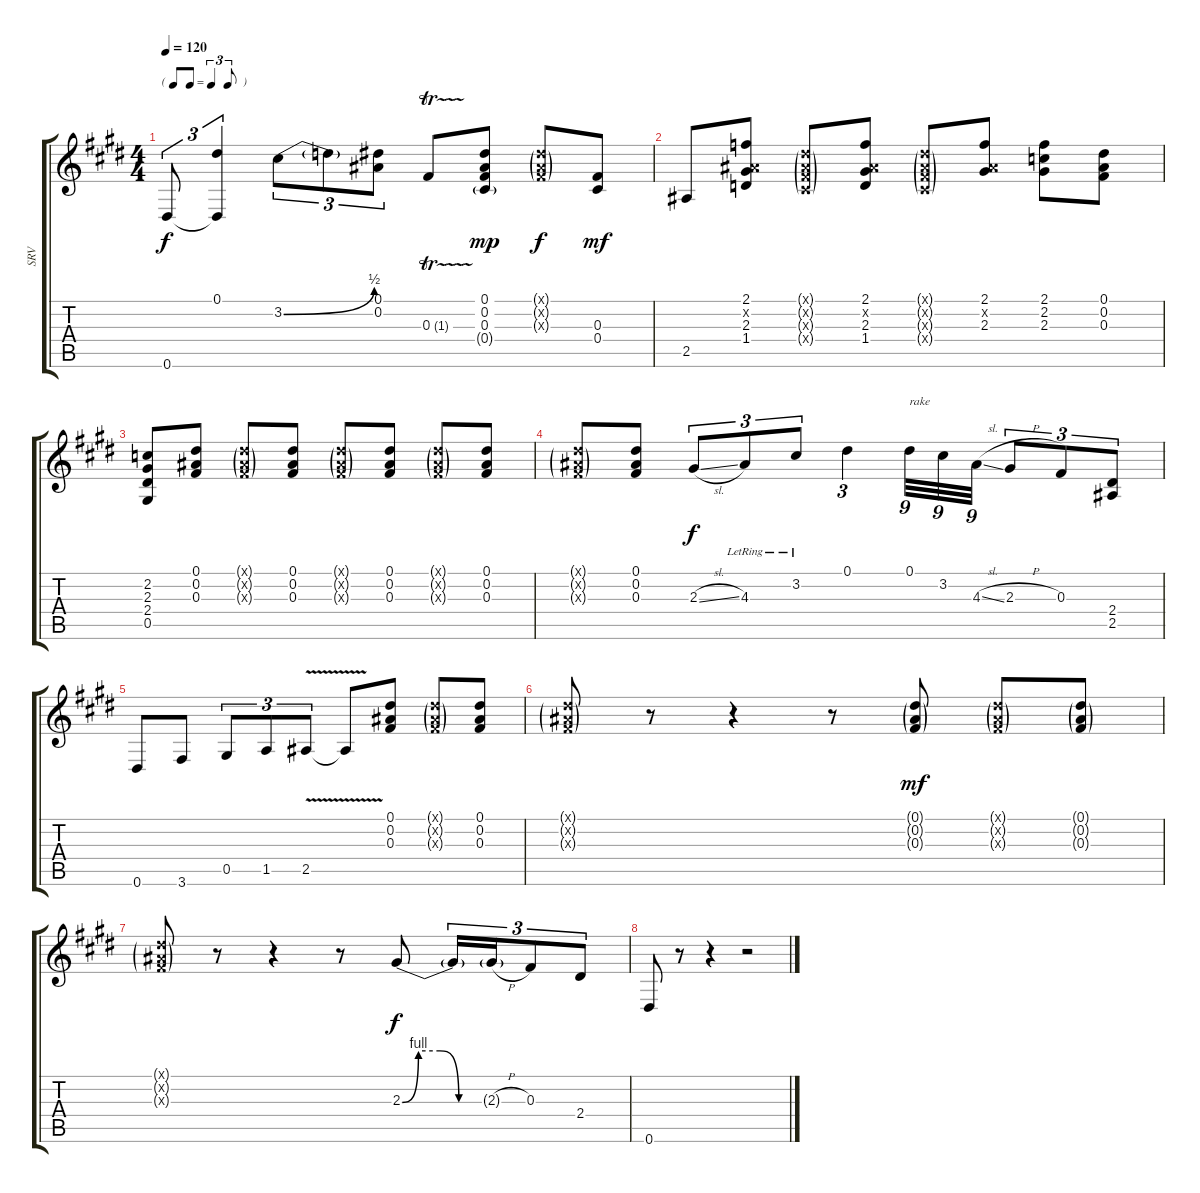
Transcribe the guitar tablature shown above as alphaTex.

\track ("SRV" "SRV") {instrument overdrivenguitar}
\staff {score tabs}
\tuning (Eb4 Bb3 Gb3 Db3 Ab2 Eb2) {hide}
\ts (4 4)
\tf triplet8th
\tempo 120
\clef g2
\ks e
0.6.8{tu (3 2) dy f} (0.1 0.6{t}).4{tu (3 2)} 3.2{be (bend 0 0 60 2)}.8{tu (3 2)} 3.2{t}.8{tu (3 2)} (0.1 0.2).8{tu (3 2)} 0.3{tr (1 16)}.8 (0.1 0.2 0.3 0.4{g}).8{dy mp} (0.1{g x} 0.2{g x} 0.3{g x}).8{dy f} (0.3 0.4).8{dy mf} |
2.5.8 (2.1 0.2{x} 2.3 1.4).8 (0.1{g x} 0.2{g x} 0.3{g x} 0.4{g x}).8 (2.1 0.2{x} 2.3 1.4).8 (0.1{g x} 0.2{g x} 0.3{g x} 0.4{g x}).8 (2.1 0.2{x} 2.3).8 (2.1 2.2 2.3).8 (0.1 0.2 0.3).8 |
(2.2 2.3 2.4 0.5).8 (0.1 0.2 0.3).8 (0.1{g x} 0.2{g x} 0.3{g x}).8 (0.1 0.2 0.3).8 (0.1{g x} 0.2{g x} 0.3{g x}).8 (0.1 0.2 0.3).8 (0.1{g x} 0.2{g x} 0.3{g x}).8 (0.1 0.2 0.3).8 |
(0.1{g x} 0.2{g x} 0.3{g x}).8 (0.1 0.2 0.3).8 2.3{sl}.8{tu (3 2) dy f} 4.3{lr}.8{tu (3 2)} 3.2{lr}.8{tu (3 2)} 0.1.4{tu (3 2)} 0.1.32{tu (9 8) txt "rake"} 3.2.32{tu (9 8)} 4.3{sl}.32{tu (9 8)} 2.3{h}.8{tu (3 2)} 0.3.8{tu (3 2)} (2.4 2.5).8{tu (3 2)} |
0.6.8 3.6.8 0.5.8{tu (3 2)} 1.5.8{tu (3 2)} 2.5{v}.8{tu (3 2)} 2.5{t}.8 (0.1 0.2 0.3).8 (0.1{g x} 0.2{g x} 0.3{g x}).8 (0.1 0.2 0.3).8 |
(0.1{g x} 0.2{g x} 0.3{g x}).8 r.8 r.4 r.8 (0.1{g} 0.2{g} 0.3{g}).8{dy mf} (0.1{g x} 0.2{g x} 0.3{g x}).8 (0.1{g} 0.2{g} 0.3{g}).8 |
(0.1{g x} 0.2{g x} 0.3{g x}).8 r.8 r.4 r.8 2.3{be (custom 0 0 12 4 28 4 42 0 45 0 60 0)}.8{dy f} 2.3{t}.16{tu (3 2)} 2.3{h g}.16{tu (3 2)} 0.3.8{tu (3 2)} 2.4.8{tu (3 2)} |
0.6.8 r.8 r.4 r.2
